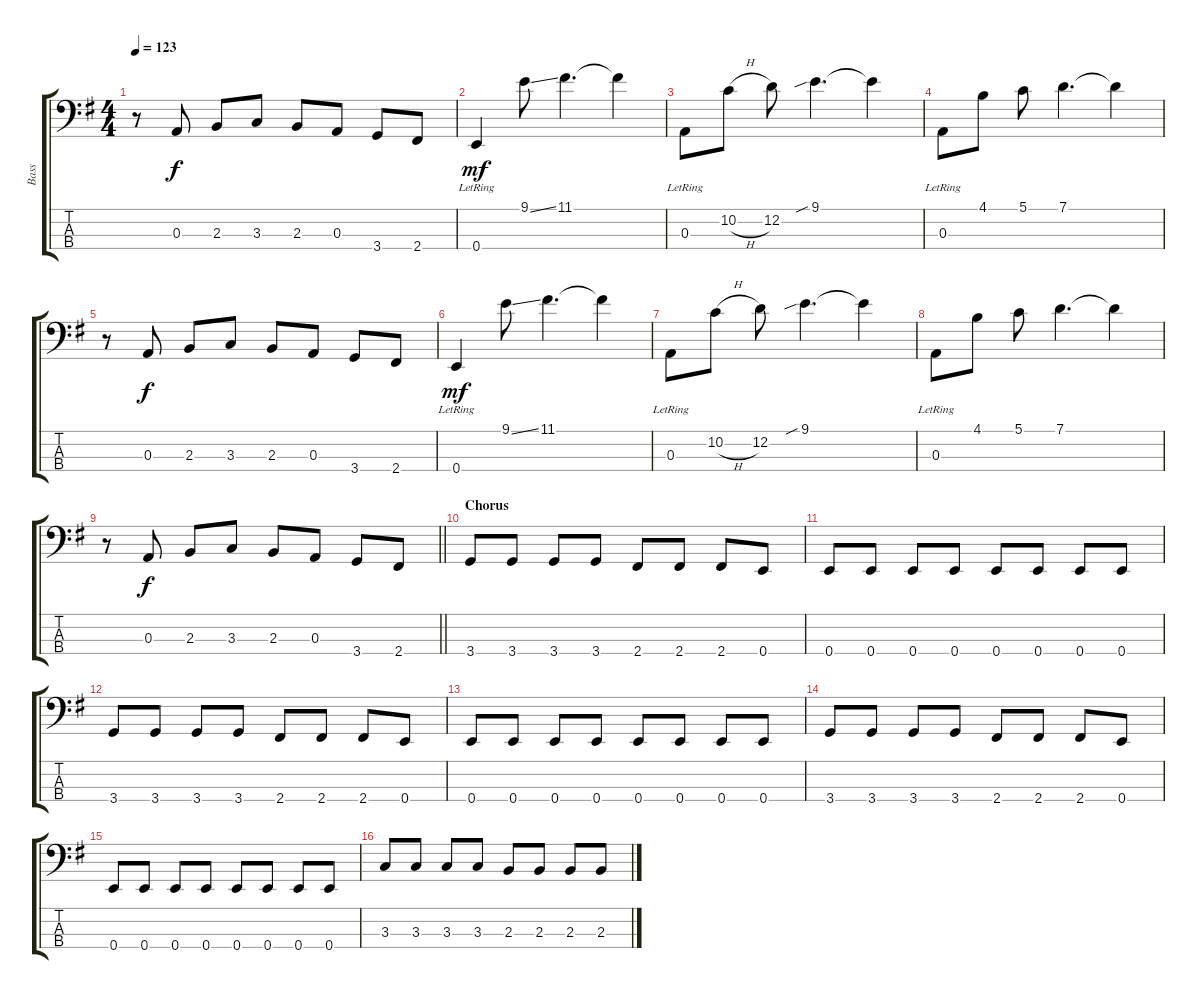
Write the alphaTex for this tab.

\track ("Bass" "Bass") {instrument electricbassfinger}
\staff {score tabs}
\tuning (G2 D2 A1 E1) {hide}
\ts (4 4)
\tempo 123
\clef f4
\ks g
r.8{dy mf} 0.3.8{dy f} 2.3.8 3.3.8 2.3.8 0.3.8 3.4.8 2.4.8 |
0.4{lr}.4{dy mf} 9.1{ss}.8 11.1.4{d} 11.1{t}.4 |
0.3{lr}.8 10.2{h}.8 12.2.8 9.1{sib}.4{d} 9.1{t}.4 |
0.3{lr}.8 4.1.8 5.1.8 7.1.4{d} 7.1{t}.4 |
r.8 0.3.8{dy f} 2.3.8 3.3.8 2.3.8 0.3.8 3.4.8 2.4.8 |
0.4{lr}.4{dy mf} 9.1{ss}.8 11.1.4{d} 11.1{t}.4 |
0.3{lr}.8 10.2{h}.8 12.2.8 9.1{sib}.4{d} 9.1{t}.4 |
0.3{lr}.8 4.1.8 5.1.8 7.1.4{d} 7.1{t}.4 |
\barLineRight lightlight
r.8 0.3.8{dy f} 2.3.8 3.3.8 2.3.8 0.3.8 3.4.8 2.4.8 |
\section ("" "Chorus")
3.4.8 3.4.8 3.4.8 3.4.8 2.4.8 2.4.8 2.4.8 0.4.8 |
0.4.8 0.4.8 0.4.8 0.4.8 0.4.8 0.4.8 0.4.8 0.4.8 |
3.4.8 3.4.8 3.4.8 3.4.8 2.4.8 2.4.8 2.4.8 0.4.8 |
0.4.8 0.4.8 0.4.8 0.4.8 0.4.8 0.4.8 0.4.8 0.4.8 |
3.4.8 3.4.8 3.4.8 3.4.8 2.4.8 2.4.8 2.4.8 0.4.8 |
0.4.8 0.4.8 0.4.8 0.4.8 0.4.8 0.4.8 0.4.8 0.4.8 |
3.3.8 3.3.8 3.3.8 3.3.8 2.3.8 2.3.8 2.3.8 2.3.8
